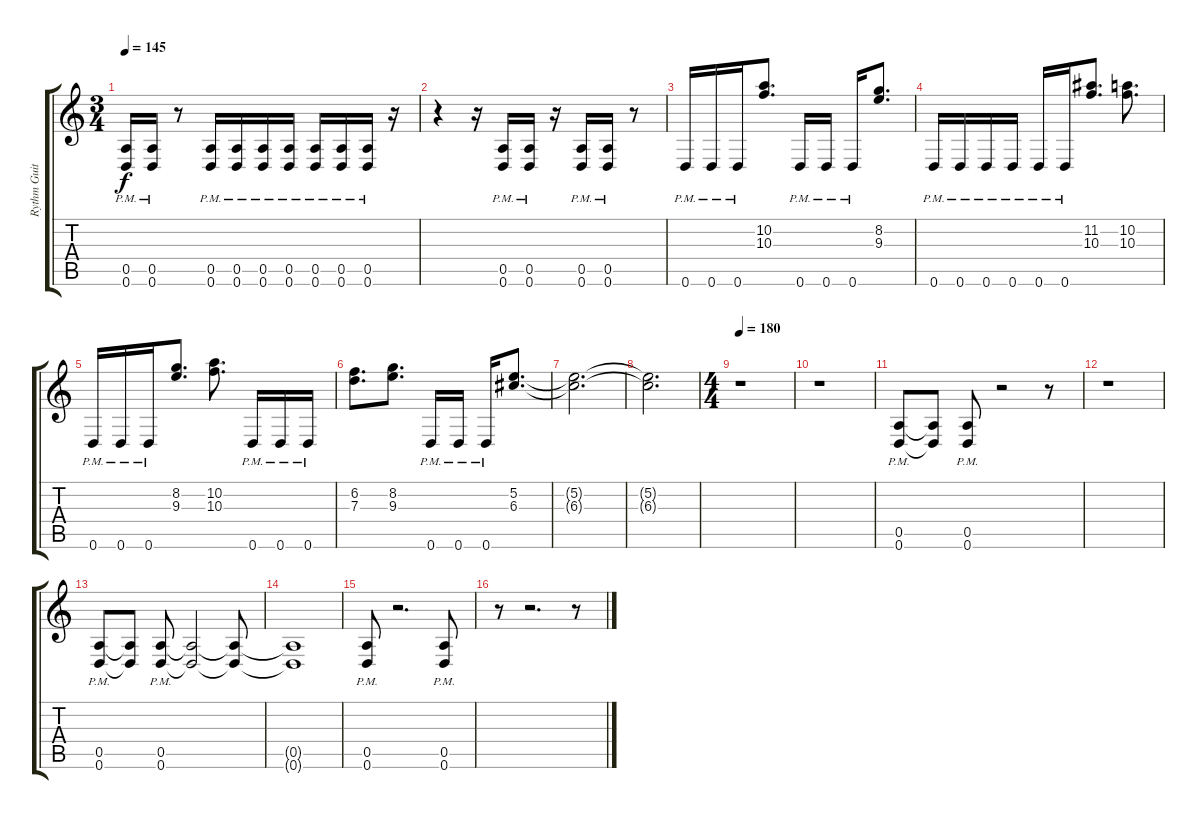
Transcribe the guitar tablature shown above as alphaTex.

\track ("Rythm Guitar" "Rythm Guit") {instrument distortionguitar}
\staff {score tabs}
\tuning (E4 B3 G3 D3 A2 D2) {hide}
\ts (3 4)
\tempo 145
\clef g2
\ks c
(0.5{pm} 0.6{pm}).16{dy f} (0.5{pm} 0.6{pm}).16 r.8 (0.5{pm} 0.6{pm}).16 (0.5{pm} 0.6{pm}).16 (0.5{pm} 0.6{pm}).16 (0.5{pm} 0.6{pm}).16 (0.5{pm} 0.6{pm}).16 (0.5{pm} 0.6{pm}).16 (0.5{pm} 0.6{pm}).16 r.16 |
r.4 r.16 (0.5{pm} 0.6{pm}).16 (0.5{pm} 0.6{pm}).16 r.16 (0.5{pm} 0.6{pm}).16 (0.5{pm} 0.6{pm}).16 r.8 |
0.6{pm}.16 0.6{pm}.16 0.6{pm}.16 (10.2 10.3).8{d} 0.6{pm}.16 0.6{pm}.16 0.6{pm}.16 (8.2 9.3).8{d} |
0.6{pm}.16 0.6{pm}.16 0.6{pm}.16 0.6{pm}.16 0.6{pm}.16 0.6{pm}.16 (11.2 10.3).8{d} (10.2 10.3).8{d} |
0.6{pm}.16 0.6{pm}.16 0.6{pm}.16 (8.2 9.3).8{d} (10.2 10.3).8{d} 0.6{pm}.16 0.6{pm}.16 0.6{pm}.16 |
(6.2 7.3).8{d} (8.2 9.3).8{d} 0.6{pm}.16 0.6{pm}.16 0.6{pm}.16 (5.2 6.3).8{d} |
(5.2{t} 6.3{t}).2{d} |
(5.2{t} 6.3{t}).2{d} |
\ts (4 4)
\tempo 180
r.1 |
r.1 |
(0.5{pm} 0.6).8 (0.5{t} 0.6{t}).8 (0.5{pm} 0.6).8 r.2 r.8 |
r.1 |
(0.5{pm} 0.6).8 (0.5{t} 0.6{t}).8 (0.5{pm} 0.6).8 (0.5{t} 0.6{t}).2 (0.5{t} 0.6{t}).8 |
(0.5{t} 0.6{t}).1 |
(0.5{pm} 0.6).8 r.2{d} (0.5{pm} 0.6).8 |
r.8 r.2{d} r.8
